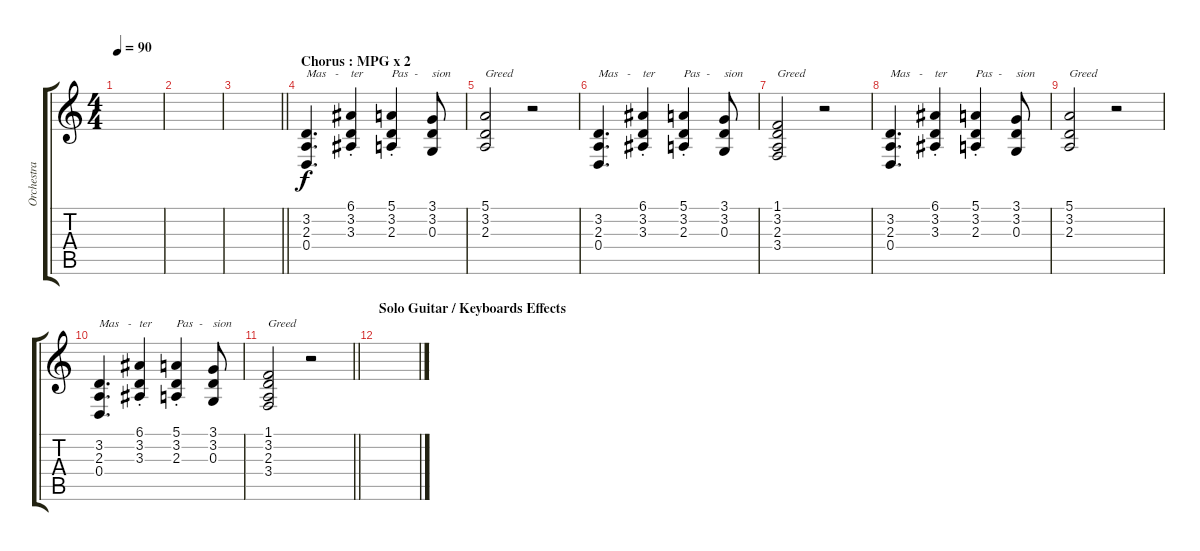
\track ("Orchestra - Choirs" "Orchestra ") {instrument pad4choir}
\staff {score tabs}
\tuning (E4 B3 G3 D3 A2 E2) {hide}
\ts (4 4)
\tempo 90
\clef g2
\ks c
|
|
\barLineRight lightlight
|
\section ("" "Chorus : MPG x 2")
(3.2 2.3 0.4).4{d txt "Mas   - "} (6.1{st} 3.2{st} 3.3{st}).4{txt "ter"} (5.1{st} 3.2{st} 2.3{st}).4{txt "Pas  -"} (3.1 3.2 0.3).8{txt "sion"} |
(5.1 3.2 2.3).2{txt "Greed"} r.2 |
(3.2 2.3 0.4).4{d txt "Mas   - "} (6.1{st} 3.2{st} 3.3{st}).4{txt "ter"} (5.1{st} 3.2{st} 2.3{st}).4{txt "Pas  -"} (3.1 3.2 0.3).8{txt "sion"} |
(1.1 3.2 2.3 3.4).2{txt "Greed"} r.2 |
(3.2 2.3 0.4).4{d txt "Mas   - "} (6.1{st} 3.2{st} 3.3{st}).4{txt "ter"} (5.1{st} 3.2{st} 2.3{st}).4{txt "Pas  -"} (3.1 3.2 0.3).8{txt "sion"} |
(5.1 3.2 2.3).2{txt "Greed"} r.2 |
(3.2 2.3 0.4).4{d txt "Mas   - "} (6.1{st} 3.2{st} 3.3{st}).4{txt "ter"} (5.1{st} 3.2{st} 2.3{st}).4{txt "Pas  -"} (3.1 3.2 0.3).8{txt "sion"} |
\barLineRight lightlight
(1.1 3.2 2.3 3.4).2{txt "Greed"} r.2 |
\section ("" "Solo Guitar / Keyboards Effects")
